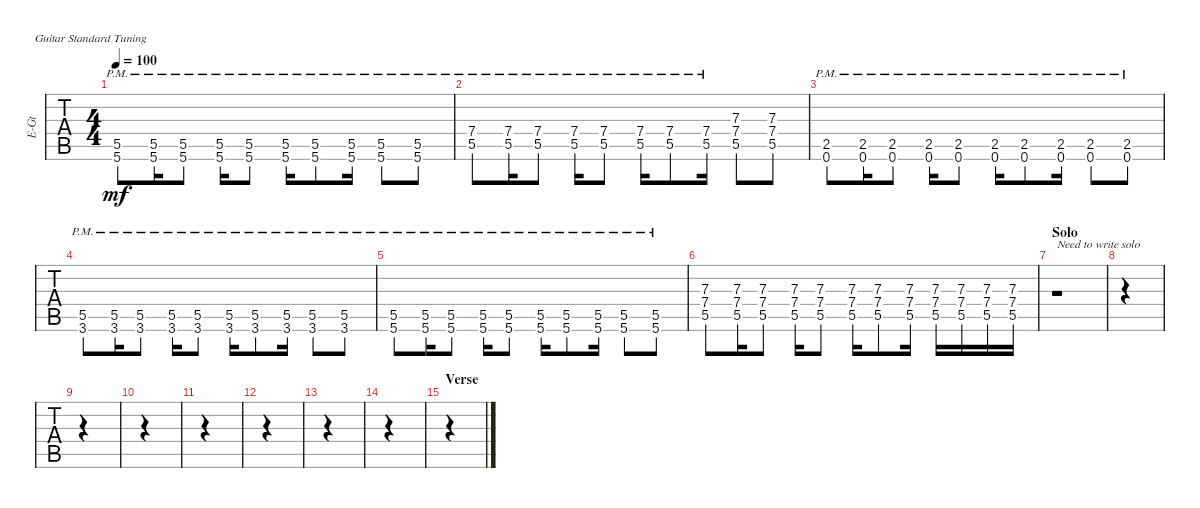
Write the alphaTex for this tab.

\defaultSystemsLayout 4
\bracketExtendMode groupsimilarinstruments
\otherSystemsTrackNameOrientation horizontal
\track ("David" "E-Gt") {instrument distortionguitar}
\staff {tabs}
\tuning (E4 B3 G3 D3 A2 E2)
\ts (4 4)
\tempo 100
\clef g2
\ks c
(5.5{pm} 5.6{pm}).8{dy mf} (5.5{pm} 5.6{pm}).16 (5.6{pm} 5.5{pm}).8 (5.6{pm} 5.5{pm}).16 (5.5{pm} 5.6{pm}).8 (5.5{pm} 5.6{pm}).16 (5.6{pm} 5.5{pm}).8 (5.6{pm} 5.5{pm}).16 (5.5{pm} 5.6{pm}).8 (5.6{pm} 5.5{pm}).8 |
(5.5{pm} 7.4{pm}).8 (5.5{pm} 7.4{pm}).16 (7.4{pm} 5.5{pm}).8 (7.4{pm} 5.5{pm}).16 (7.4{pm} 5.5{pm}).8 (5.5{pm} 7.4{pm}).16 (7.4{pm} 5.5{pm}).8 (5.5{pm} 7.4{pm}).16 (7.4 5.5 7.3).8 (7.4 5.5 7.3).8 |
(2.5{pm} 0.6{pm}).8 (2.5{pm} 0.6{pm}).16 (0.6{pm} 2.5{pm}).8 (0.6{pm} 2.5{pm}).16 (2.5{pm} 0.6{pm}).8 (2.5{pm} 0.6{pm}).16 (0.6{pm} 2.5{pm}).8 (0.6{pm} 2.5{pm}).16 (2.5{pm} 0.6{pm}).8 (0.6{pm} 2.5{pm}).8 |
(5.5{pm} 3.6{pm}).8 (5.5{pm} 3.6{pm}).16 (3.6{pm} 5.5{pm}).8 (3.6{pm} 5.5{pm}).16 (5.5{pm} 3.6{pm}).8 (5.5{pm} 3.6{pm}).16 (3.6{pm} 5.5{pm}).8 (3.6{pm} 5.5{pm}).16 (5.5{pm} 3.6{pm}).8 (3.6{pm} 5.5{pm}).8 |
(5.5{pm} 5.6{pm}).8 (5.5{pm} 5.6{pm}).16 (5.6{pm} 5.5{pm}).8 (5.6{pm} 5.5{pm}).16 (5.5{pm} 5.6{pm}).8 (5.5{pm} 5.6{pm}).16 (5.6{pm} 5.5{pm}).8 (5.6{pm} 5.5{pm}).16 (5.5{pm} 5.6{pm}).8 (5.6{pm} 5.5{pm}).8 |
(7.4 7.3 5.5).8 (7.4 7.3 5.5).16 (7.3 7.4 5.5).8 (7.3 7.4 5.5).16 (7.3 7.4 5.5).8 (7.4 7.3 5.5).16 (7.3 7.4 5.5).8 (7.4 7.3 5.5).16 (7.3 7.4 5.5).16 (7.3 7.4 5.5).16 (7.3 7.4 5.5).16 (7.3 7.4 5.5).16 |
\section ("" "Solo")
r.1{txt "Need to write solo"} |
|
|
|
|
|
|
|
\section ("" "Verse")
